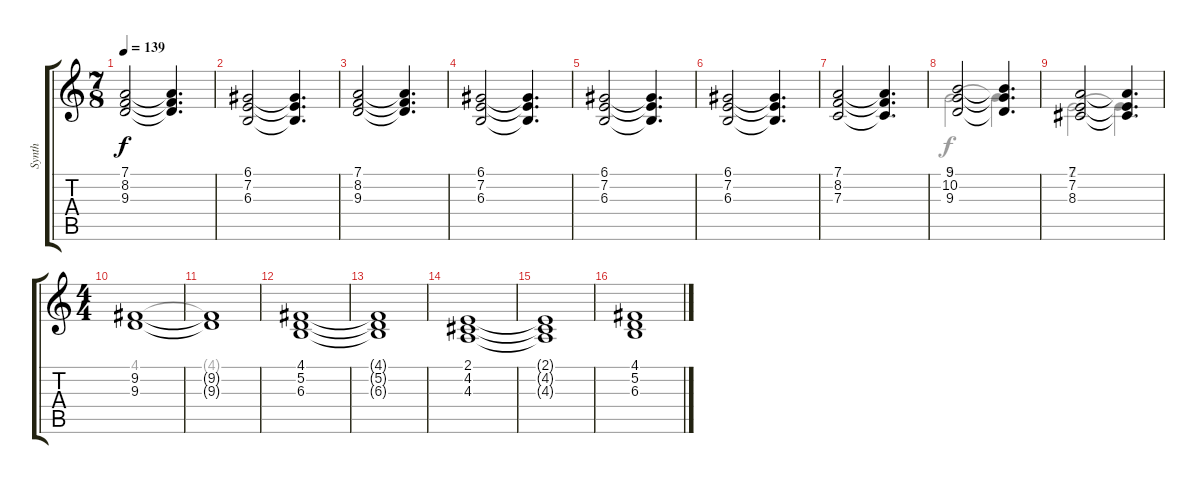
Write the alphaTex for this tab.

\track ("Synth" "Synth") {instrument synthstrings1}
\staff {score tabs}
\tuning (D4 A3 F3 C3 G2 D2) {hide}
\voice
\ts (7 8)
\tempo 139
\clef g2
\ks c
(7.1 8.2 9.3).2{dy f} (7.1{t} 8.2{t} 9.3{t}).4{d} |
(6.1 7.2 6.3).2 (6.1{t} 7.2{t} 6.3{t}).4{d} |
(7.1 8.2 9.3).2 (7.1{t} 8.2{t} 9.3{t}).4{d} |
(6.1 7.2 6.3).2 (6.1{t} 7.2{t} 6.3{t}).4{d} |
(6.1 7.2 6.3).2 (6.1{t} 7.2{t} 6.3{t}).4{d} |
(6.1 7.2 6.3).2 (6.1{t} 7.2{t} 6.3{t}).4{d} |
(7.1 8.2 7.3).2 (7.1{t} 8.2{t} 7.3{t}).4{d} |
(9.1 10.2 9.3).2 (9.1{t} 10.2{t} 9.3{t}).4{d} |
(7.1 7.2 8.3).2 (7.1{t} 7.2{t} 8.3{t}).4{d} |
\ts (4 4)
(9.2 9.3).1 |
(9.2{t} 9.3{t}).1 |
(4.1 5.2 6.3).1 |
(4.1{t} 5.2{t} 6.3{t}).1 |
(2.1 4.2 4.3).1 |
(2.1{t} 4.2{t} 4.3{t}).1 |
(4.1 5.2 6.3).1
\voice
\clef g2
\ottava regular
\simile none
\ks c
|
|
|
|
|
|
|
5.1.2 5.1{t}.4{d} |
2.1.2 2.1{t}.4{d} |
4.1.1 |
4.1{t}.1 |
|
|
|
|
